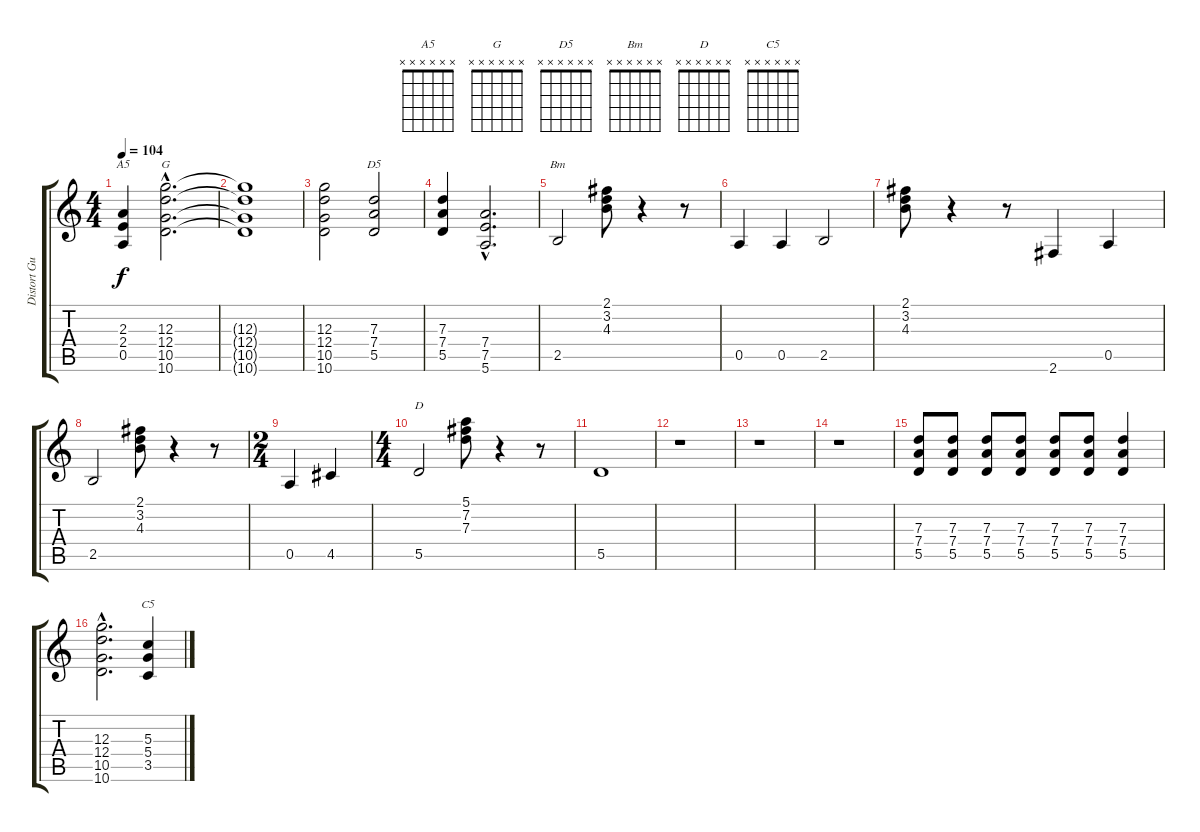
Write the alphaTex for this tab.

\track ("Distort Guitar" "Distort Gu") {instrument distortionguitar}
\staff {score tabs}
\tuning (E4 B3 G3 D3 A2 E2) {hide}
\chord ("A5" x x x x x x)
\chord ("G" x x x x x x)
\chord ("D5" x x x x x x)
\chord ("Bm" x x x x x x)
\chord ("D" x x x x x x)
\chord ("C5" x x x x x x)
\ts (4 4)
\tempo 104
\clef g2
\ks c
(2.3 2.4 0.5).4{ch "A5" dy f} (12.3{hac} 12.4{hac} 10.5{hac} 10.6{hac}).2{d ch "G"} |
(12.3{t} 12.4{t} 10.5{t} 10.6{t}).1 |
(12.3 12.4 10.5 10.6).2 (7.3 7.4 5.5).2{ch "D5"} |
(7.3 7.4 5.5).4 (7.4{hac} 7.5{hac} 5.6{hac}).2{d} |
2.5.2{ch "Bm"} (2.1 3.2 4.3).8 r.4 r.8 |
0.5.4 0.5.4 2.5.2 |
(2.1 3.2 4.3).8 r.4 r.8 2.6.4 0.5.4 |
2.5.2 (2.1 3.2 4.3).8 r.4 r.8 |
\ts (2 4)
0.5.4 4.5.4 |
\ts (4 4)
5.5.2{ch "D"} (5.1 7.2 7.3).8 r.4 r.8 |
5.5.1 |
r.1 |
r.1 |
r.1 |
(7.3 7.4 5.5).8 (7.3 7.4 5.5).8 (7.3 7.4 5.5).8 (7.3 7.4 5.5).8 (7.3 7.4 5.5).8 (7.3 7.4 5.5).8 (7.3 7.4 5.5).4 |
(12.3{hac} 12.4{hac} 10.5{hac} 10.6{hac}).2{d} (5.3 5.4 3.5).4{ch "C5"}
